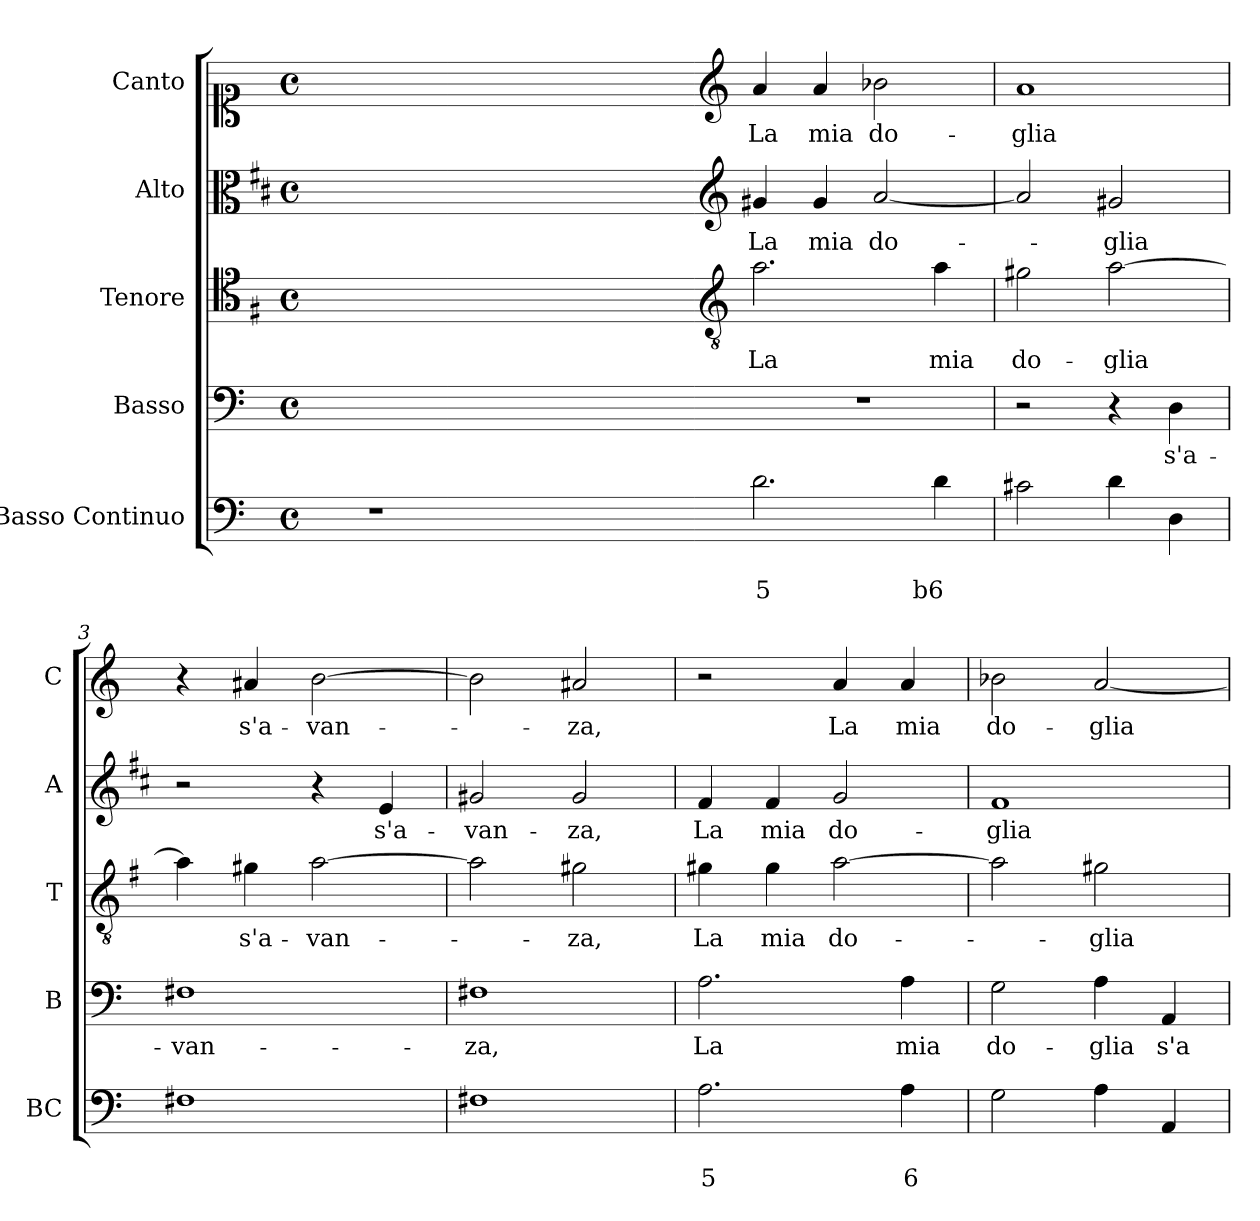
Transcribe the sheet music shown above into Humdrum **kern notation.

**kern	**text	**text	**kern	**text	**kern	**text	**kern	**text	**kern	**text
*part5	*part5	*part5	*part4	*part4	*part3	*part3	*part2	*part2	*part1	*part1
*staff5	*staff5	*staff5	*staff4	*staff4	*staff3	*staff3	*staff2	*staff2	*staff1	*staff1
*I"Basso Continuo	*	*	*I"Basso	*	*I"Tenore	*	*I"Alto	*	*I"Canto	*
*I'BC	*	*	*I'B	*	*I'T	*	*I'A	*	*I'C	*
*clefF4	*	*	*clefF4	*	*clefC4	*	*clefC3	*	*clefC1	*
*	*	*	*	*	*ITrd4c7	*	*ITrd1c2	*	*	*
*k[]	*	*	*k[]	*	*k[]	*	*k[]	*	*k[]	*
*C:	*	*	*C:	*	*C:	*	*C:	*	*C:	*
*M4/4	*	*	*M4/4	*	*M4/4	*	*M4/4	*	*M4/4	*
*met(c)	*	*	*met(c)	*	*met(c)	*	*met(c)	*	*met(c)	*
=	=	=	=	=	=	=	=	=	=	=
1r	.	.	1ryy	.	1ryy	.	1ryy	.	1ryy	.
=1X-	=1X-	=1X-	=1X-	=1X-	=1X-	=1X-	=1X-	=1X-	=1X-	=1X-
4ryy	.	.	4ryy	.	4ryy	.	4ryy	.	4ryy	.
4ryy	.	.	4ryy	.	4ryy	.	4ryy	.	4ryy	.
4ryy	.	.	4ryy	.	4ryy	.	4ryy	.	4ryy	.
4ryy	.	.	4ryy	.	4ryy	.	4ryy	.	4ryy	.
=1-	=1-	=1-	=1-	=1-	=1-	=1-	=1-	=1-	=1-	=1-
*	*	*	*	*	*clefGv2	*	*clefG2	*	*clefG2	*
!	!	!LO:LY:b	!	!	!	!	!	!	!	!
!	!	!	!	!	!	!LO:LY:b	!	!	!	!
!	!	!	!	!	!	!	!	!LO:LY:b	!	!
!	!	!	!	!	!	!	!	!	!	!LO:LY:b
2.d\	.	5	1r	.	2.d\	La	4f#X/	La	4a/	La
!	!	!	!	!	!	!	!	!LO:LY:b	!	!
!	!	!	!	!	!	!	!	!	!	!LO:LY:b
.	.	.	.	.	.	.	4f#/	mia	4a/	mia
!	!	!	!	!	!	!	!	!LO:LY:b	!	!
!	!	!	!	!	!	!	!	!	!	!LO:LY:b
.	.	.	.	.	.	.	[2g/	do-	2b-X\	do-
!	!	!LO:LY:b	!	!	!	!	!	!	!	!
!	!	!	!	!	!	!LO:LY:b	!	!	!	!
4d\	.	b6	.	.	4d\	mia	.	.	.	.
=2	=2	=2	=2	=2	=2	=2	=2	=2	=2	=2
!	!	!	!	!	!	!LO:LY:b	!	!	!	!
!	!	!	!	!	!	!	!	!	!	!LO:LY:b
2c#X\	.	.	2r	.	2c#X\	do-	2g/]	.	1a	-glia
!	!	!	!	!	!	!LO:LY:b	!	!	!	!
!	!	!	!	!	!	!	!	!LO:LY:b	!	!
4d\	.	.	4r	.	[2d\	-glia	2f#X/	-glia	.	.
!	!	!	!	!LO:LY:b	!	!	!	!	!	!
4D\	.	.	4D\	s'a-	.	.	.	.	.	.
=3	=3	=3	=3	=3	=3	=3	=3	=3	=3	=3
!	!	!	!	!LO:LY:b	!	!	!	!	!	!
1F#X	.	.	1F#X	-van-	4d\]	.	2r	.	4r	.
!	!	!	!	!	!	!LO:LY:b	!	!	!	!
!	!	!	!	!	!	!	!	!	!	!LO:LY:b
.	.	.	.	.	4c#X\	s'a-	.	.	4a#X/	s'a-
!	!	!	!	!	!	!LO:LY:b	!	!	!	!
!	!	!	!	!	!	!	!	!	!	!LO:LY:b
.	.	.	.	.	[2d\	-van-	4r	.	[2b\	-van-
!	!	!	!	!	!	!	!	!LO:LY:b	!	!
.	.	.	.	.	.	.	4d/	s'a-	.	.
=4	=4	=4	=4	=4	=4	=4	=4	=4	=4	=4
!	!	!	!	!LO:LY:b	!	!	!	!	!	!
!	!	!	!	!	!	!	!	!LO:LY:b	!	!
1F#X	.	.	1F#X	-za,	2d\]	.	2f#X/	-van-	2b\]	.
!	!	!	!	!	!	!LO:LY:b	!	!	!	!
!	!	!	!	!	!	!	!	!LO:LY:b	!	!
!	!	!	!	!	!	!	!	!	!	!LO:LY:b
.	.	.	.	.	2c#X\	-za,	2f#/	-za,	2a#X/	-za,
=5	=5	=5	=5	=5	=5	=5	=5	=5	=5	=5
!	!	!LO:LY:b	!	!	!	!	!	!	!	!
!	!	!	!	!LO:LY:b	!	!	!	!	!	!
!	!	!	!	!	!	!LO:LY:b	!	!	!	!
!	!	!	!	!	!	!	!	!LO:LY:b	!	!
2.A\	.	5	2.A\	La	4c#X\	La	4e/	La	2r	.
!	!	!	!	!	!	!LO:LY:b	!	!	!	!
!	!	!	!	!	!	!	!	!LO:LY:b	!	!
.	.	.	.	.	4c#\	mia	4e/	mia	.	.
!	!	!	!	!	!	!LO:LY:b	!	!	!	!
!	!	!	!	!	!	!	!	!LO:LY:b	!	!
!	!	!	!	!	!	!	!	!	!	!LO:LY:b
.	.	.	.	.	[2d\	do-	2f/	do-	4a/	La
!	!	!LO:LY:b	!	!	!	!	!	!	!	!
!	!	!	!	!LO:LY:b	!	!	!	!	!	!
!	!	!	!	!	!	!	!	!	!	!LO:LY:b
4A\	.	6	4A\	mia	.	.	.	.	4a/	mia
=6	=6	=6	=6	=6	=6	=6	=6	=6	=6	=6
!	!	!	!	!LO:LY:b	!	!	!	!	!	!
!	!	!	!	!	!	!	!	!LO:LY:b	!	!
!	!	!	!	!	!	!	!	!	!	!LO:LY:b
2G\	.	.	2G\	do-	2d\]	.	1e	-glia	2b-X\	do-
!	!	!	!	!LO:LY:b	!	!	!	!	!	!
!	!	!	!	!	!	!LO:LY:b	!	!	!	!
!	!	!	!	!	!	!	!	!	!	!LO:LY:b
4A\	.	.	4A\	-glia	2c#X\	-glia	.	.	[2a/	-glia
!	!	!	!	!LO:LY:b	!	!	!	!	!	!
4AA/	.	.	4AA/	s'a-	.	.	.	.	.	.
=	=	=	=	=	=	=	=	=	=	=
*-	*-	*-	*-	*-	*-	*-	*-	*-	*-	*-
